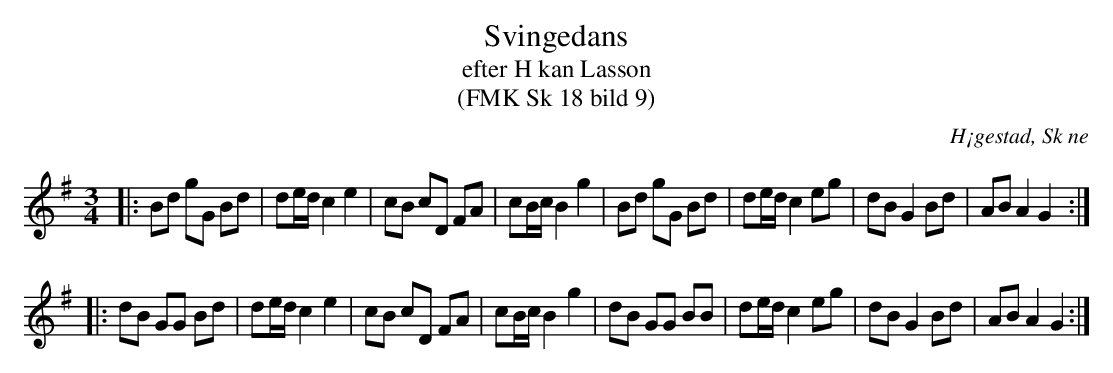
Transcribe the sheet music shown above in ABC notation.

X:1
T:Svingedans
T:efter H kan Lasson
T:(FMK Sk 18 bild 9)
O:H¡gestad, Sk ne
M:3/4
L:1/8
Q:108
K:G
|: Bd gG Bd | de/d/ c2 e2 | cB cD FA | cB/c/ B2 g2 | Bd gG Bd | de/d/ c2 eg | dB G2 Bd | AB A2 G2 :|
|: dB GG Bd | de/d/ c2 e2 | cB cD FA | cB/c/ B2 g2 | dB GG BB | de/d/ c2 eg | dB G2 Bd | AB A2 G2 :|
